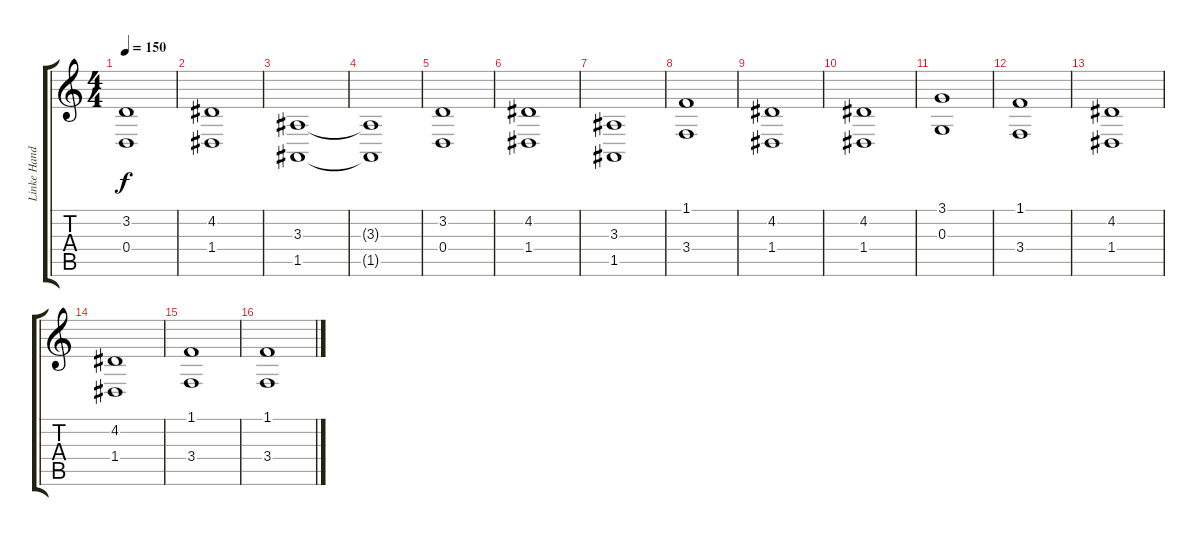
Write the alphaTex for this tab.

\track ("Linke Hand" "Linke Hand") {instrument acousticgrandpiano}
\staff {score tabs}
\tuning (E4 B3 G3 D3 A2 E2) {hide}
\ts (4 4)
\tempo 150
\clef g2
\ks c
(3.2 0.4).1{dy f} |
(4.2 1.4).1 |
(3.3 1.5).1 |
(3.3{t} 1.5{t}).1 |
(3.2 0.4).1 |
(4.2 1.4).1 |
(3.3 1.5).1 |
(1.1 3.4).1 |
(4.2 1.4).1 |
(4.2 1.4).1 |
(3.1 0.3).1 |
(1.1 3.4).1 |
(4.2 1.4).1 |
(4.2 1.4).1 |
(1.1 3.4).1 |
(1.1 3.4).1
